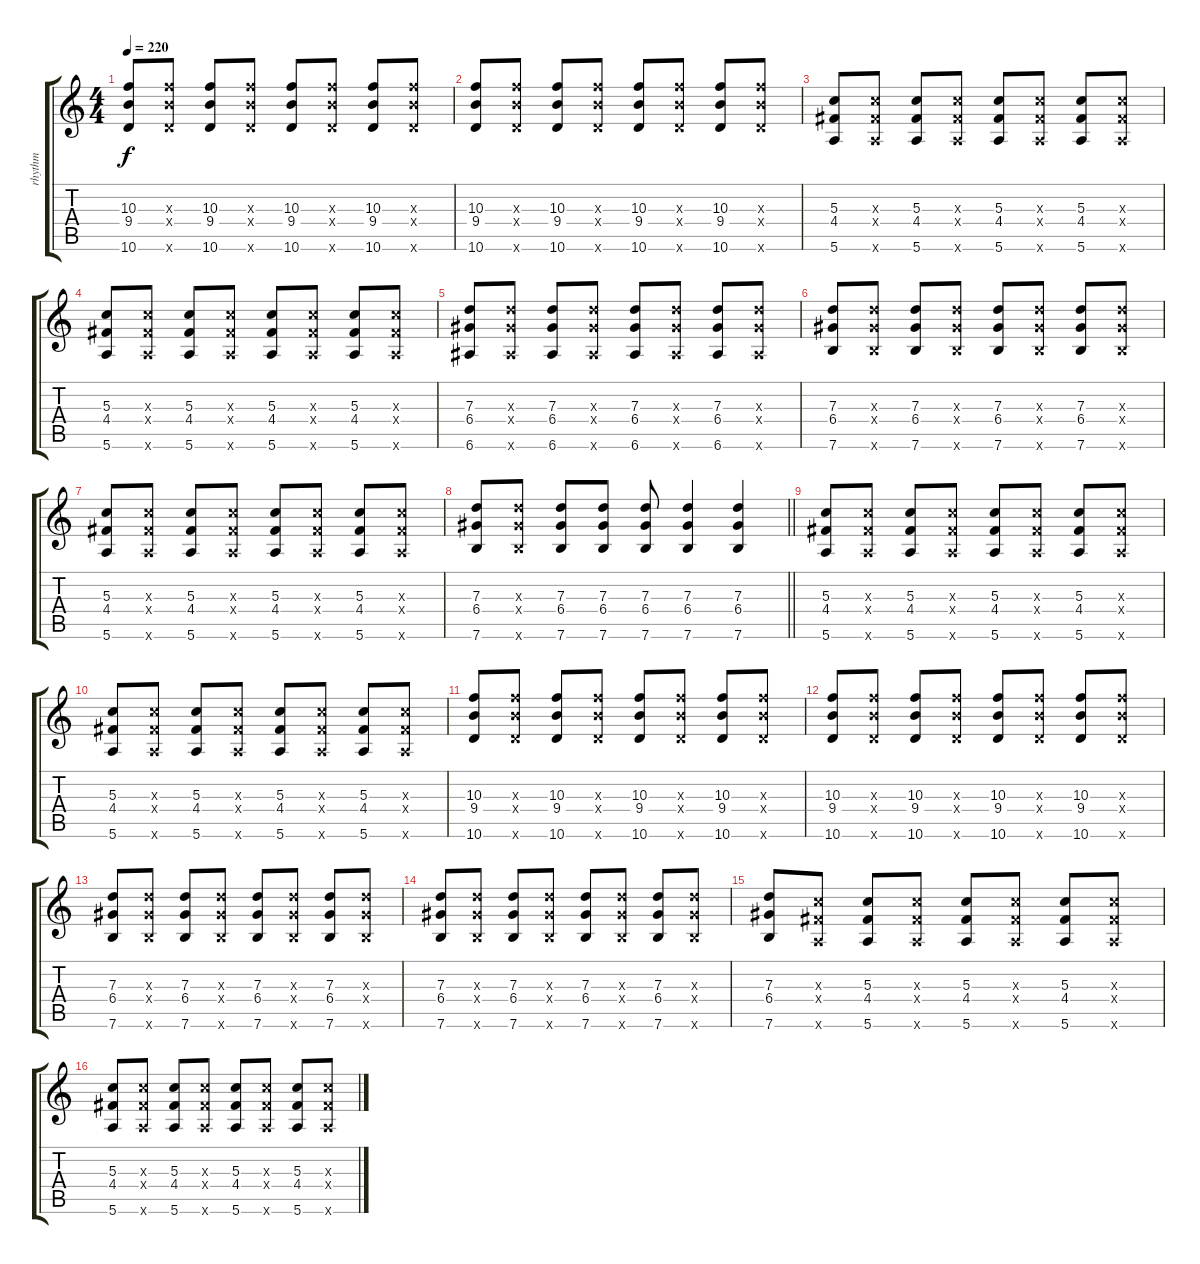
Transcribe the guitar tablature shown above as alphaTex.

\track ("rhythm" "rhythm") {instrument acousticguitarnylon}
\staff {score tabs}
\tuning (E4 B3 G3 D3 A2 E2) {hide}
\ts (4 4)
\tempo 220
\clef g2
\ks c
(10.3 9.4 10.6).8{dy f} (10.3{x} 9.4{x} 10.6{x}).8 (10.3 9.4 10.6).8 (10.3{x} 9.4{x} 10.6{x}).8 (10.3 9.4 10.6).8 (10.3{x} 9.4{x} 10.6{x}).8 (10.3 9.4 10.6).8 (10.3{x} 9.4{x} 10.6{x}).8 |
(10.3 9.4 10.6).8 (10.3{x} 9.4{x} 10.6{x}).8 (10.3 9.4 10.6).8 (10.3{x} 9.4{x} 10.6{x}).8 (10.3 9.4 10.6).8 (10.3{x} 9.4{x} 10.6{x}).8 (10.3 9.4 10.6).8 (10.3{x} 9.4{x} 10.6{x}).8 |
(5.3 4.4 5.6).8 (5.3{x} 4.4{x} 5.6{x}).8 (5.3 4.4 5.6).8 (5.3{x} 4.4{x} 5.6{x}).8 (5.3 4.4 5.6).8 (5.3{x} 4.4{x} 5.6{x}).8 (5.3 4.4 5.6).8 (5.3{x} 4.4{x} 5.6{x}).8 |
(5.3 4.4 5.6).8 (5.3{x} 4.4{x} 5.6{x}).8 (5.3 4.4 5.6).8 (5.3{x} 4.4{x} 5.6{x}).8 (5.3 4.4 5.6).8 (5.3{x} 4.4{x} 5.6{x}).8 (5.3 4.4 5.6).8 (5.3{x} 4.4{x} 5.6{x}).8 |
(7.3 6.4 6.6).8 (7.3{x} 6.4{x} 6.6{x}).8 (7.3 6.4 6.6).8 (7.3{x} 6.4{x} 6.6{x}).8 (7.3 6.4 6.6).8 (7.3{x} 6.4{x} 6.6{x}).8 (7.3 6.4 6.6).8 (7.3{x} 6.4{x} 6.6{x}).8 |
(7.3 6.4 7.6).8 (7.3{x} 6.4{x} 7.6{x}).8 (7.3 6.4 7.6).8 (7.3{x} 6.4{x} 7.6{x}).8 (7.3 6.4 7.6).8 (7.3{x} 6.4{x} 7.6{x}).8 (7.3 6.4 7.6).8 (7.3{x} 6.4{x} 7.6{x}).8 |
(5.3 4.4 5.6).8 (5.3{x} 4.4{x} 5.6{x}).8 (5.3 4.4 5.6).8 (5.3{x} 4.4{x} 5.6{x}).8 (5.3 4.4 5.6).8 (5.3{x} 4.4{x} 5.6{x}).8 (5.3 4.4 5.6).8 (5.3{x} 4.4{x} 5.6{x}).8 |
\barLineRight lightlight
(7.3 6.4 7.6).8 (7.3{x} 6.4{x} 7.6{x}).8 (7.3 6.4 7.6).8 (7.3 6.4 7.6).8 (7.3 6.4 7.6).8 (7.3 6.4 7.6).4 (7.3 6.4 7.6).4 |
(5.3 4.4 5.6).8 (5.3{x} 4.4{x} 5.6{x}).8 (5.3 4.4 5.6).8 (5.3{x} 4.4{x} 5.6{x}).8 (5.3 4.4 5.6).8 (5.3{x} 4.4{x} 5.6{x}).8 (5.3 4.4 5.6).8 (5.3{x} 4.4{x} 5.6{x}).8 |
(5.3 4.4 5.6).8 (5.3{x} 4.4{x} 5.6{x}).8 (5.3 4.4 5.6).8 (5.3{x} 4.4{x} 5.6{x}).8 (5.3 4.4 5.6).8 (5.3{x} 4.4{x} 5.6{x}).8 (5.3 4.4 5.6).8 (5.3{x} 4.4{x} 5.6{x}).8 |
(10.3 9.4 10.6).8 (10.3{x} 9.4{x} 10.6{x}).8 (10.3 9.4 10.6).8 (10.3{x} 9.4{x} 10.6{x}).8 (10.3 9.4 10.6).8 (10.3{x} 9.4{x} 10.6{x}).8 (10.3 9.4 10.6).8 (10.3{x} 9.4{x} 10.6{x}).8 |
(10.3 9.4 10.6).8 (10.3{x} 9.4{x} 10.6{x}).8 (10.3 9.4 10.6).8 (10.3{x} 9.4{x} 10.6{x}).8 (10.3 9.4 10.6).8 (10.3{x} 9.4{x} 10.6{x}).8 (10.3 9.4 10.6).8 (10.3{x} 9.4{x} 10.6{x}).8 |
(7.3 6.4 7.6).8 (7.3{x} 6.4{x} 7.6{x}).8 (7.3 6.4 7.6).8 (7.3{x} 6.4{x} 7.6{x}).8 (7.3 6.4 7.6).8 (7.3{x} 6.4{x} 7.6{x}).8 (7.3 6.4 7.6).8 (7.3{x} 6.4{x} 7.6{x}).8 |
(7.3 6.4 7.6).8 (7.3{x} 6.4{x} 7.6{x}).8 (7.3 6.4 7.6).8 (7.3{x} 6.4{x} 7.6{x}).8 (7.3 6.4 7.6).8 (7.3{x} 6.4{x} 7.6{x}).8 (7.3 6.4 7.6).8 (7.3{x} 6.4{x} 7.6{x}).8 |
(7.3 6.4 7.6).8 (5.3{x} 4.4{x} 5.6{x}).8 (5.3 4.4 5.6).8 (5.3{x} 4.4{x} 5.6{x}).8 (5.3 4.4 5.6).8 (5.3{x} 4.4{x} 5.6{x}).8 (5.3 4.4 5.6).8 (5.3{x} 4.4{x} 5.6{x}).8 |
(5.3 4.4 5.6).8 (5.3{x} 4.4{x} 5.6{x}).8 (5.3 4.4 5.6).8 (5.3{x} 4.4{x} 5.6{x}).8 (5.3 4.4 5.6).8 (5.3{x} 4.4{x} 5.6{x}).8 (5.3 4.4 5.6).8 (5.3{x} 4.4{x} 5.6{x}).8
